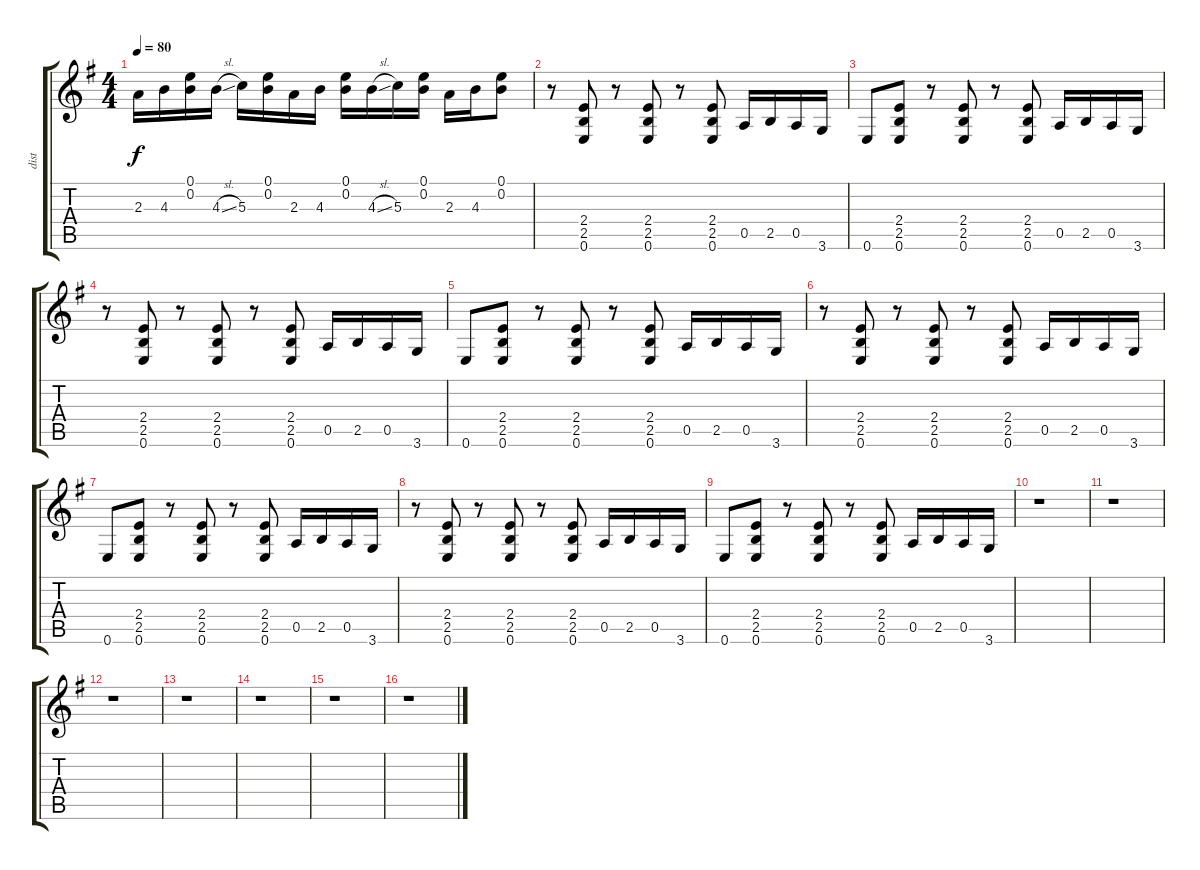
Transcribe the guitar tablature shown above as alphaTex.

\track ("dist" "dist") {instrument distortionguitar}
\staff {score tabs}
\tuning (E4 B3 G3 D3 A2 E2) {hide}
\ts (4 4)
\tempo 80
\clef g2
\ks g
2.3.16{dy f} 4.3.16 (0.1 0.2).16 4.3{sl}.16 5.3.16 (0.1 0.2).16 2.3.16 4.3.16 (0.1 0.2).16 4.3{sl}.16 5.3.16 (0.1 0.2).16 2.3.16 4.3.16 (0.1 0.2).8 |
r.8 (2.4 2.5 0.6).8 r.8 (2.4 2.5 0.6).8 r.8 (2.4 2.5 0.6).8 0.5.16 2.5.16 0.5.16 3.6.16 |
0.6.8 (2.4 2.5 0.6).8 r.8 (2.4 2.5 0.6).8 r.8 (2.4 2.5 0.6).8 0.5.16 2.5.16 0.5.16 3.6.16 |
r.8 (2.4 2.5 0.6).8 r.8 (2.4 2.5 0.6).8 r.8 (2.4 2.5 0.6).8 0.5.16 2.5.16 0.5.16 3.6.16 |
0.6.8 (2.4 2.5 0.6).8 r.8 (2.4 2.5 0.6).8 r.8 (2.4 2.5 0.6).8 0.5.16 2.5.16 0.5.16 3.6.16 |
r.8 (2.4 2.5 0.6).8 r.8 (2.4 2.5 0.6).8 r.8 (2.4 2.5 0.6).8 0.5.16 2.5.16 0.5.16 3.6.16 |
0.6.8 (2.4 2.5 0.6).8 r.8 (2.4 2.5 0.6).8 r.8 (2.4 2.5 0.6).8 0.5.16 2.5.16 0.5.16 3.6.16 |
r.8 (2.4 2.5 0.6).8 r.8 (2.4 2.5 0.6).8 r.8 (2.4 2.5 0.6).8 0.5.16 2.5.16 0.5.16 3.6.16 |
0.6.8 (2.4 2.5 0.6).8 r.8 (2.4 2.5 0.6).8 r.8 (2.4 2.5 0.6).8 0.5.16 2.5.16 0.5.16 3.6.16 |
r.1 |
r.1 |
r.1 |
r.1 |
r.1 |
r.1 |
r.1
